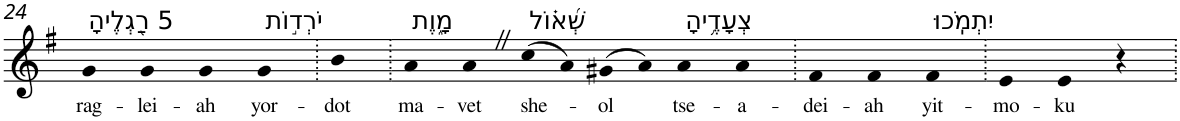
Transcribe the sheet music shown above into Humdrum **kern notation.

**kern	**text
*part1	*part1
*staff1	*staff1
*I"Piano	*
*I'Pno	*
!!LO:PB:g=z
*clefG2	*
*k[f#]	*
*G:	*
=24	=24
!LO:TX:a:t=5 רַ֭גְלֶיהָ	!
!	!LO:LY:b
4g	rag-
!	!LO:LY:b
4g	-lei-
!	!LO:LY:b
4g	-ah
!LO:TX:a:t=יֹרְד֣וֹת	!
!	!LO:LY:b
4g	yor-
=25.	=25.
!	!LO:LY:b
4b	-dot
=26.	=26.
!LO:TX:a:t=מָ֑וֶת	!
!	!LO:LY:b
4a	ma-
!	!LO:LY:b
4aZ	-vet
!LO:TX:a:t=שְׁ֝א֗וֹל	!
!	!LO:LY:b
(>8cc	she-
8a)	.
!	!LO:LY:b
(>8g#X	-ol
8a)	.
!LO:TX:a:t=צְעָדֶ֥יהָ	!
!	!LO:LY:b
4a	tse-
!	!LO:LY:b
4a	-a-
=27.	=27.
!	!LO:LY:b
4f#	-dei-
!	!LO:LY:b
4f#	-ah
!LO:TX:a:t=יִתְמֹֽכוּ	!
!	!LO:LY:b
4f#	yit-
=28.	=28.
!	!LO:LY:b
4e	-mo-
!	!LO:LY:b
4e	-ku
4r	.
=.	=.
*-	*-
